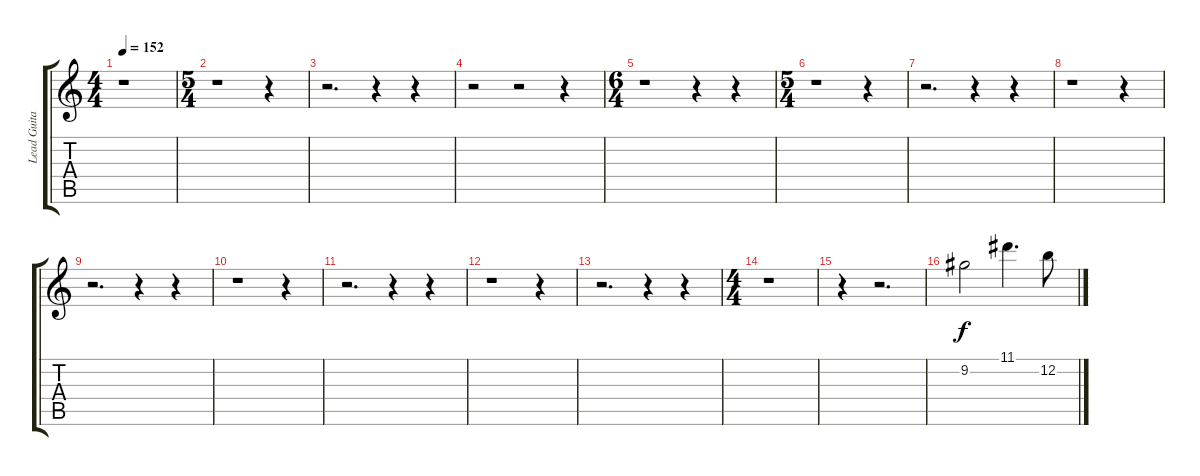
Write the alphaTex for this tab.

\track ("Lead Guitar " "Lead Guita") {instrument distortionguitar}
\staff {score tabs}
\tuning (E4 B3 G3 D3 A2 D2) {hide}
\ts (4 4)
\tempo 152
\clef g2
\ks c
r.1{dy f} |
\ts (5 4)
r.1 r.4 |
r.2{d} r.4 r.4 |
r.2 r.2 r.4 |
\ts (6 4)
r.1 r.4 r.4 |
\ts (5 4)
r.1 r.4 |
r.2{d} r.4 r.4 |
r.1 r.4 |
r.2{d} r.4 r.4 |
r.1 r.4 |
r.2{d} r.4 r.4 |
r.1 r.4 |
r.2{d} r.4 r.4 |
\ts (4 4)
r.1 |
r.4 r.2{d} |
9.2.2 11.1.4{d} 12.2.8
